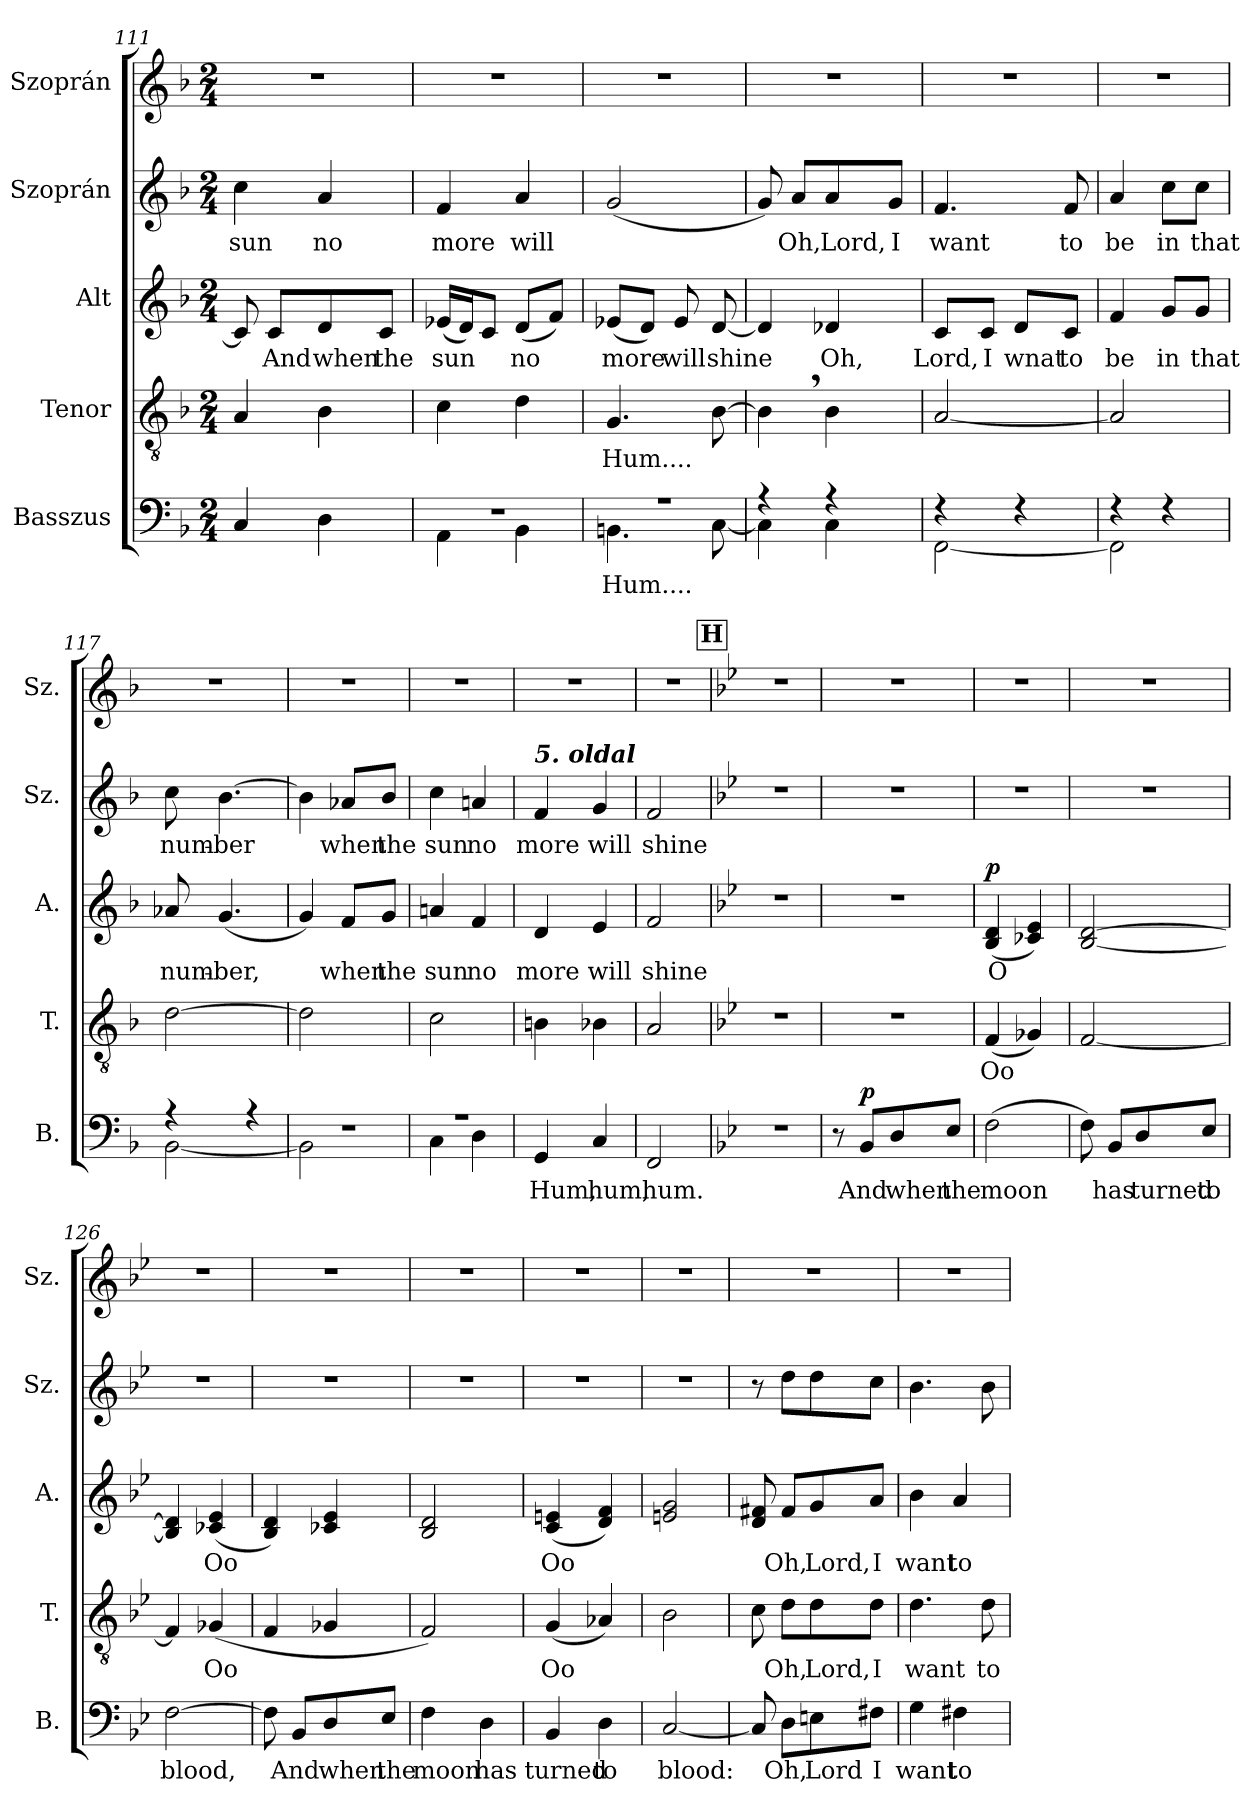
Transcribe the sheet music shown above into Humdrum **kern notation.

**kern	**text	**dynam	**kern	**text	**kern	**text	**dynam	**kern	**text	**kern
*part5	*part5	*part5	*part4	*part4	*part3	*part3	*part3	*part2	*part2	*part1
*staff5	*staff5	*staff5	*staff4	*staff4	*staff3	*staff3	*staff3	*staff2	*staff2	*staff1
*I"Basszus	*	*	*I"Tenor	*	*I"Alt	*	*	*I"Szoprán	*	*I"Szoprán
*I'B.	*	*	*I'T.	*	*I'A.	*	*	*I'Sz.	*	*I'Sz.
!!LO:LB:g=z
*clefF4	*	*	*clefGv2	*	*clefG2	*	*	*clefG2	*	*clefG2
*k[b-]	*	*	*k[b-]	*	*k[b-]	*	*	*k[b-]	*	*k[b-]
*M2/4	*	*	*M2/4	*	*M2/4	*	*	*M2/4	*	*M2/4
=111	=111	=111	=111	=111	=111	=111	=111	=111	=111	=111
!	!	!	!	!	!	!	!	!	!LO:LY:b	!
4C/	.	.	4A/	.	8c/]	.	.	4cc\	sun	2r
!	!	!	!	!	!	!LO:LY:b	!	!	!	!
.	.	.	.	.	8c/L	And	.	.	.	.
!	!	!	!	!	!	!LO:LY:b	!	!	!LO:LY:b	!
4D\	.	.	4B-\	.	8d/	when	.	4a/	no	.
!	!	!	!	!	!	!LO:LY:b	!	!	!	!
.	.	.	.	.	8c/J	the	.	.	.	.
=112	=112	=112	=112	=112	=112	=112	=112	=112	=112	=112
*^	*	*	*	*	*	*	*	*	*	*
!	!	!	!	!	!	!	!LO:LY:b	!	!	!LO:LY:b	!
2r	4AA\	.	.	4c\	.	(>16e-X/LL	sun	.	4f/	more	2r
.	.	.	.	.	.	16d/J)	.	.	.	.	.
.	.	.	.	.	.	8c/J	.	.	.	.	.
!	!	!	!	!	!	!	!LO:LY:b	!	!	!LO:LY:b	!
.	4BB-\	.	.	4d\	.	(>8d/L	no	.	4a/	will	.
.	.	.	.	.	.	8f/J)	.	.	.	.	.
!!LO:PB:g=z
=113	=113	=113	=113	=113	=113	=113	=113	=113	=113	=113	=113
!	!	!LO:LY:b	!	!	!LO:LY:b	!	!LO:LY:b	!	!	!	!
2r	4.BBn\	Hum....	.	4.G/	Hum....	(>8e-X/L	more	.	(>2g/	.	2r
.	.	.	.	.	.	8d/J)	.	.	.	.	.
!	!	!	!	!	!	!	!LO:LY:b	!	!	!	!
.	.	.	.	.	.	8e-/	will	.	.	.	.
!	!	!	!	!	!	!	!LO:LY:b	!	!	!	!
.	[8C\	.	.	[8B-\	.	[8d/	shine	.	.	.	.
=114	=114	=114	=114	=114	=114	=114	=114	=114	=114	=114	=114
4r	4C\]	.	.	4B-,\]	.	4d/]	.	.	8g/)	.	2r
!	!	!	!	!	!	!	!	!	!	!LO:LY:b	!
.	.	.	.	.	.	.	.	.	8a/L	Oh,	.
!	!	!	!	!	!	!	!LO:LY:b	!	!	!LO:LY:b	!
4r	4C\	.	.	4B-\	.	4d-X/	Oh,	.	8a/	Lord,	.
!	!	!	!	!	!	!	!	!	!	!LO:LY:b	!
.	.	.	.	.	.	.	.	.	8g/J	I	.
=115	=115	=115	=115	=115	=115	=115	=115	=115	=115	=115	=115
!	!	!	!	!	!	!	!LO:LY:b	!	!	!LO:LY:b	!
4r	[2FF\	.	.	[2A/	.	8c/L	Lord,	.	4.f/	want	2r
!	!	!	!	!	!	!	!LO:LY:b	!	!	!	!
.	.	.	.	.	.	8c/J	I	.	.	.	.
!	!	!	!	!	!	!	!LO:LY:b	!	!	!	!
4r	.	.	.	.	.	8d/L	wnat	.	.	.	.
!	!	!	!	!	!	!	!LO:LY:b	!	!	!LO:LY:b	!
.	.	.	.	.	.	8c/J	to	.	8f/	to	.
=116	=116	=116	=116	=116	=116	=116	=116	=116	=116	=116	=116
!	!	!	!	!	!	!	!LO:LY:b	!	!	!LO:LY:b	!
4r	2FF\]	.	.	2A/]	.	4f/	be	.	4a/	be	2r
!	!	!	!	!	!	!	!LO:LY:b	!	!	!LO:LY:b	!
4r	.	.	.	.	.	8g/L	in	.	8cc\L	in	.
!	!	!	!	!	!	!	!LO:LY:b	!	!	!LO:LY:b	!
.	.	.	.	.	.	8g/J	that	.	8cc\J	that	.
=117	=117	=117	=117	=117	=117	=117	=117	=117	=117	=117	=117
!	!	!	!	!	!	!	!LO:LY:b	!	!	!LO:LY:b	!
4r	[2BB-\	.	.	[2d\	.	8a-X/	num-	.	8cc\	num-	2r
!	!	!	!	!	!	!	!LO:LY:b	!	!	!LO:LY:b	!
.	.	.	.	.	.	(>4.g/	-ber,	.	[4.b-\	-ber	.
4r	.	.	.	.	.	.	.	.	.	.	.
=118	=118	=118	=118	=118	=118	=118	=118	=118	=118	=118	=118
2r	2BB-\]	.	.	2d\]	.	4g/)	.	.	4b-\]	.	2r
!	!	!	!	!	!	!	!LO:LY:b	!	!	!LO:LY:b	!
.	.	.	.	.	.	8f/L	when	.	8a-X/L	when	.
!	!	!	!	!	!	!	!LO:LY:b	!	!	!LO:LY:b	!
.	.	.	.	.	.	8g/J	the	.	8b-/J	the	.
=119	=119	=119	=119	=119	=119	=119	=119	=119	=119	=119	=119
!	!	!	!	!	!	!	!LO:LY:b	!	!	!LO:LY:b	!
2r	4C\	.	.	2c\	.	4an/	sun	.	4cc\	sun	2r
!	!	!	!	!	!	!	!LO:LY:b	!	!	!LO:LY:b	!
.	4D\	.	.	.	.	4f/	no	.	4an/	no	.
!!LO:LB:g=z
=120	=120	=120	=120	=120	=120	=120	=120	=120	=120	=120	=120
!	!	!	!	!	!	!	!	!	!LO:TX:a:Bi:t=5. oldal	!	!
!	!	!LO:LY:b	!	!	!	!	!LO:LY:b	!	!	!LO:LY:b	!
*v	*v	*	*	*	*	*	*	*	*	*	*
4GG/	Hum,	.	4Bn\	.	4d/	more	.	4f/	more	2r
!	!LO:LY:b	!	!	!	!	!LO:LY:b	!	!	!LO:LY:b	!
4C/	hum,	.	4B-X\	.	4e/	will	.	4g/	will	.
=121	=121	=121	=121	=121	=121	=121	=121	=121	=121	=121
!	!LO:LY:b	!	!	!	!	!LO:LY:b	!	!	!LO:LY:b	!
2FF/	hum.	.	2A/	.	2f/	shine	.	2f/	shine	2r
!!LO:REH:place=s1:a:B:fs=14:t=H
=122	=122	=122	=122	=122	=122	=122	=122	=122	=122	=122
*k[b-e-]	*	*	*k[b-e-]	*	*k[b-e-]	*	*	*k[b-e-]	*	*k[b-e-]
2r	.	.	2r	.	2r	.	.	2r	.	2r
=123	=123	=123	=123	=123	=123	=123	=123	=123	=123	=123
8r	.	.	2r	.	2r	.	.	2r	.	2r
!	!LO:LY:b	!LO:DY:a	!	!	!	!	!	!	!	!
8BB-/L	And	p	.	.	.	.	.	.	.	.
!	!LO:LY:b	!	!	!	!	!	!	!	!	!
8D/	when	.	.	.	.	.	.	.	.	.
!	!LO:LY:b	!	!	!	!	!	!	!	!	!
8E-/J	the	.	.	.	.	.	.	.	.	.
=124	=124	=124	=124	=124	=124	=124	=124	=124	=124	=124
!	!LO:LY:b	!	!	!LO:LY:b	!	!LO:LY:b	!LO:DY:a	!	!	!
(<2F\	moon	.	(<4F/	Oo	(<4B-/ 4d/	O	p	2r	.	2r
.	.	.	4G-X/)	.	4c-X/ 4e-/)	.	.	.	.	.
=125	=125	=125	=125	=125	=125	=125	=125	=125	=125	=125
8F\)	.	.	[2F/	.	[2B-/ [2d/	.	.	2r	.	2r
!	!LO:LY:b	!	!	!	!	!	!	!	!	!
8BB-/L	has	.	.	.	.	.	.	.	.	.
!	!LO:LY:b	!	!	!	!	!	!	!	!	!
8D/	turned	.	.	.	.	.	.	.	.	.
!	!LO:LY:b	!	!	!	!	!	!	!	!	!
8E-/J	to	.	.	.	.	.	.	.	.	.
!!LO:LB:g=z
=126	=126	=126	=126	=126	=126	=126	=126	=126	=126	=126
!	!LO:LY:b	!	!	!	!	!	!	!	!	!
[2F\	blood,	.	4F/]	.	4B-/] 4d/]	.	.	2r	.	2r
!	!	!	!	!LO:LY:b	!	!LO:LY:b	!	!	!	!
.	.	.	(<4G-X/	Oo	(>4c-X/ 4e-/	Oo	.	.	.	.
=127	=127	=127	=127	=127	=127	=127	=127	=127	=127	=127
8F\]	.	.	4F/	.	4B-/ 4d/)	.	.	2r	.	2r
!	!LO:LY:b	!	!	!	!	!	!	!	!	!
8BB-/L	And	.	.	.	.	.	.	.	.	.
!	!LO:LY:b	!	!	!	!	!	!	!	!	!
8D/	when	.	4G-X/	.	4c-X/ 4e-/	.	.	.	.	.
!	!LO:LY:b	!	!	!	!	!	!	!	!	!
8E-/J	the	.	.	.	.	.	.	.	.	.
=128	=128	=128	=128	=128	=128	=128	=128	=128	=128	=128
!	!LO:LY:b	!	!	!	!	!	!	!	!	!
4F\	moon	.	2F/)	.	2B-/ 2d/	.	.	2r	.	2r
!	!LO:LY:b	!	!	!	!	!	!	!	!	!
4D\	has	.	.	.	.	.	.	.	.	.
=129	=129	=129	=129	=129	=129	=129	=129	=129	=129	=129
!	!LO:LY:b	!	!	!LO:LY:b	!	!LO:LY:b	!	!	!	!
4BB-/	turned	.	(<4G/	Oo	(>4c/ 4en/	Oo	.	2r	.	2r
!	!LO:LY:b	!	!	!	!	!	!	!	!	!
4D\	to	.	4A-X/)	.	4d/ 4f/)	.	.	.	.	.
=130	=130	=130	=130	=130	=130	=130	=130	=130	=130	=130
!	!LO:LY:b	!	!	!	!	!	!	!	!	!
[2C/	blood:	.	2B-\	.	2en/ 2g/	.	.	2r	.	2r
=131	=131	=131	=131	=131	=131	=131	=131	=131	=131	=131
8C/]	.	.	8c\	.	8d/ 8f#X/	.	.	8r	.	2r
!	!LO:LY:b	!	!	!LO:LY:b	!	!LO:LY:b	!	!	!	!
8D\L	Oh,	.	8d\L	Oh,	8f#/L	Oh,	.	8dd\L	.	.
!	!LO:LY:b	!	!	!LO:LY:b	!	!LO:LY:b	!	!	!	!
8En\	Lord	.	8d\	Lord,	8g/	Lord,	.	8dd\	.	.
!	!LO:LY:b	!	!	!LO:LY:b	!	!LO:LY:b	!	!	!	!
8F#X\J	I	.	8d\J	I	8a/J	I	.	8cc\J	.	.
=132	=132	=132	=132	=132	=132	=132	=132	=132	=132	=132
!	!LO:LY:b	!	!	!LO:LY:b	!	!LO:LY:b	!	!	!	!
4G\	want	.	4.d\	want	4b-\	want	.	4.b-\	.	2r
!	!LO:LY:b	!	!	!	!	!LO:LY:b	!	!	!	!
4F#X\	to	.	.	.	4a/	to	.	.	.	.
!	!	!	!	!LO:LY:b	!	!	!	!	!	!
.	.	.	8d\	to	.	.	.	8b-\	.	.
=	=	=	=	=	=	=	=	=	=	=
*-	*-	*-	*-	*-	*-	*-	*-	*-	*-	*-
